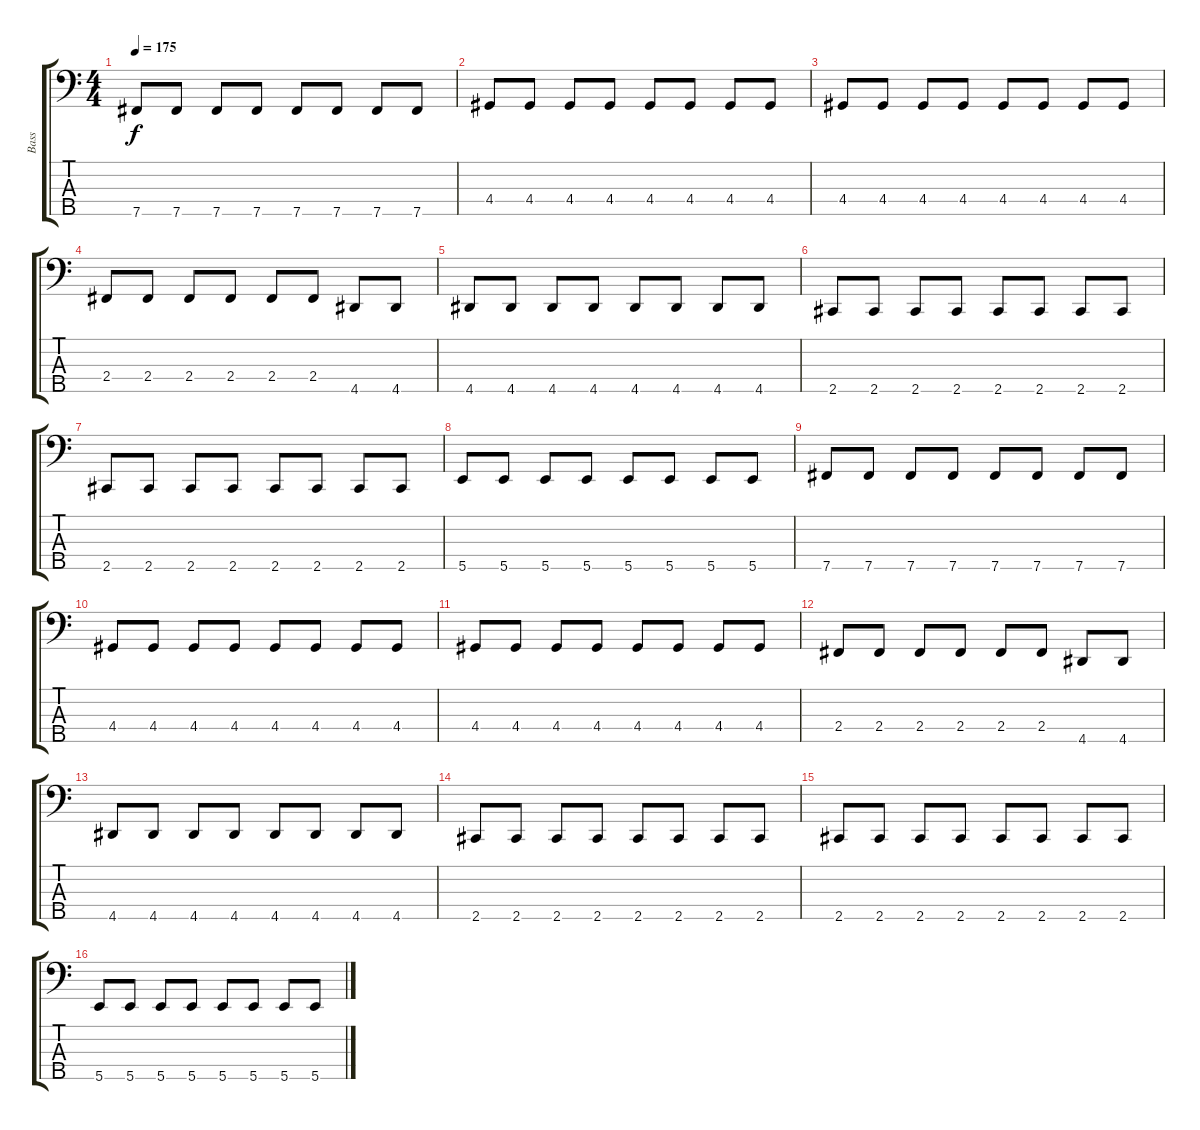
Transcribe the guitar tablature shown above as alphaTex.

\track ("Bass" "Bass") {instrument electricbasspick}
\staff {score tabs}
\tuning (G2 D2 A1 E1 B0) {hide}
\ts (4 4)
\tempo 175
\clef f4
\ks c
7.5.8{dy f} 7.5.8 7.5.8 7.5.8 7.5.8 7.5.8 7.5.8 7.5.8 |
4.4.8 4.4.8 4.4.8 4.4.8 4.4.8 4.4.8 4.4.8 4.4.8 |
4.4.8 4.4.8 4.4.8 4.4.8 4.4.8 4.4.8 4.4.8 4.4.8 |
2.4.8 2.4.8 2.4.8 2.4.8 2.4.8 2.4.8 4.5.8 4.5.8 |
4.5.8 4.5.8 4.5.8 4.5.8 4.5.8 4.5.8 4.5.8 4.5.8 |
2.5.8 2.5.8 2.5.8 2.5.8 2.5.8 2.5.8 2.5.8 2.5.8 |
2.5.8 2.5.8 2.5.8 2.5.8 2.5.8 2.5.8 2.5.8 2.5.8 |
5.5.8 5.5.8 5.5.8 5.5.8 5.5.8 5.5.8 5.5.8 5.5.8 |
7.5.8 7.5.8 7.5.8 7.5.8 7.5.8 7.5.8 7.5.8 7.5.8 |
4.4.8 4.4.8 4.4.8 4.4.8 4.4.8 4.4.8 4.4.8 4.4.8 |
4.4.8 4.4.8 4.4.8 4.4.8 4.4.8 4.4.8 4.4.8 4.4.8 |
2.4.8 2.4.8 2.4.8 2.4.8 2.4.8 2.4.8 4.5.8 4.5.8 |
4.5.8 4.5.8 4.5.8 4.5.8 4.5.8 4.5.8 4.5.8 4.5.8 |
2.5.8 2.5.8 2.5.8 2.5.8 2.5.8 2.5.8 2.5.8 2.5.8 |
2.5.8 2.5.8 2.5.8 2.5.8 2.5.8 2.5.8 2.5.8 2.5.8 |
5.5.8 5.5.8 5.5.8 5.5.8 5.5.8 5.5.8 5.5.8 5.5.8
